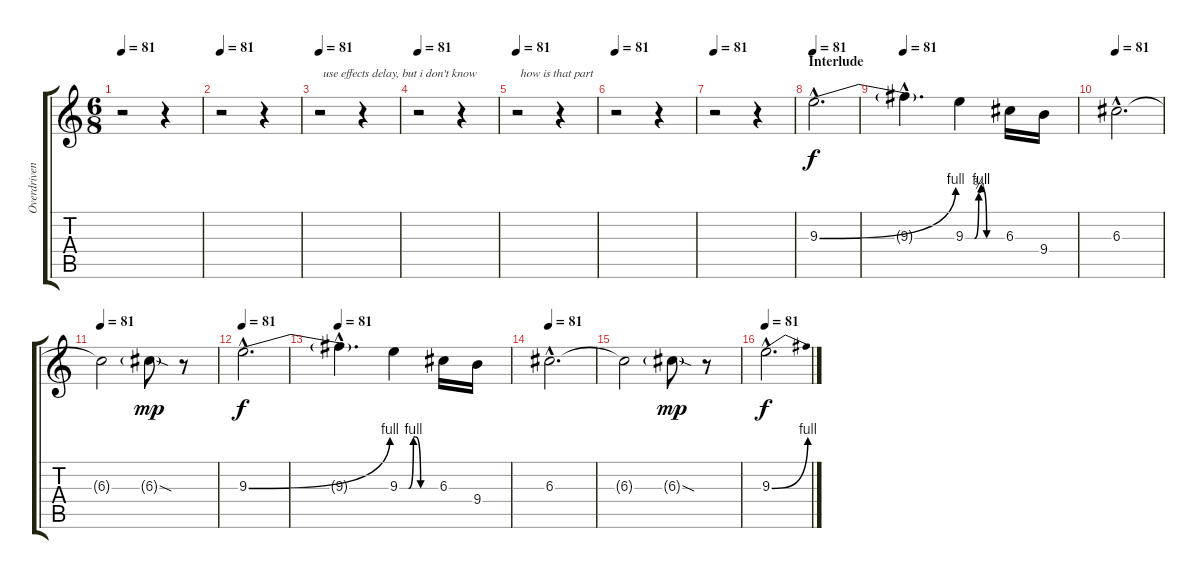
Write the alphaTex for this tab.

\track ("Overdriven Guitar I" "Overdriven") {instrument overdrivenguitar}
\staff {score tabs}
\tuning (E4 B3 G3 D3 A2 E2) {hide}
\ts (6 8)
\tempo 81
\clef g2
\ks c
r.2{dy f} r.4 |
\tempo 81
r.2 r.4 |
\tempo 81
r.2{txt " use effects delay, but i don't know "} r.4 |
\tempo 81
r.2 r.4 |
\tempo 81
r.2{txt " how is that part"} r.4 |
\tempo 81
r.2 r.4 |
\tempo 81
r.2 r.4 |
\section ("" "Interlude")
\tempo 81
9.3{be (bend 0 0 60 4) hac}.2{d volume 16} |
\tempo 81
9.3{hac t}.4{d} 9.3{be (custom 0 0 15 0 22 3 26 4 35 0 60 0)}.4 6.3.16 9.4.16 |
\tempo 81
6.3{hac}.2{d} |
\tempo 81
6.3{t}.2 6.3{sod g}.8{dy mp} r.8 |
\tempo 81
9.3{be (bend 0 0 60 4) hac}.2{d dy f} |
\tempo 81
9.3{hac t}.4{d} 9.3{be (custom 0 0 15 0 23 4 26 4 35 0 60 0)}.4 6.3.16 9.4.16 |
\tempo 81
6.3{hac}.2{d} |
6.3{t}.2 6.3{sod g}.8{dy mp} r.8 |
\tempo 81
9.3{be (bend 0 0 60 4) hac}.2{d dy f}
